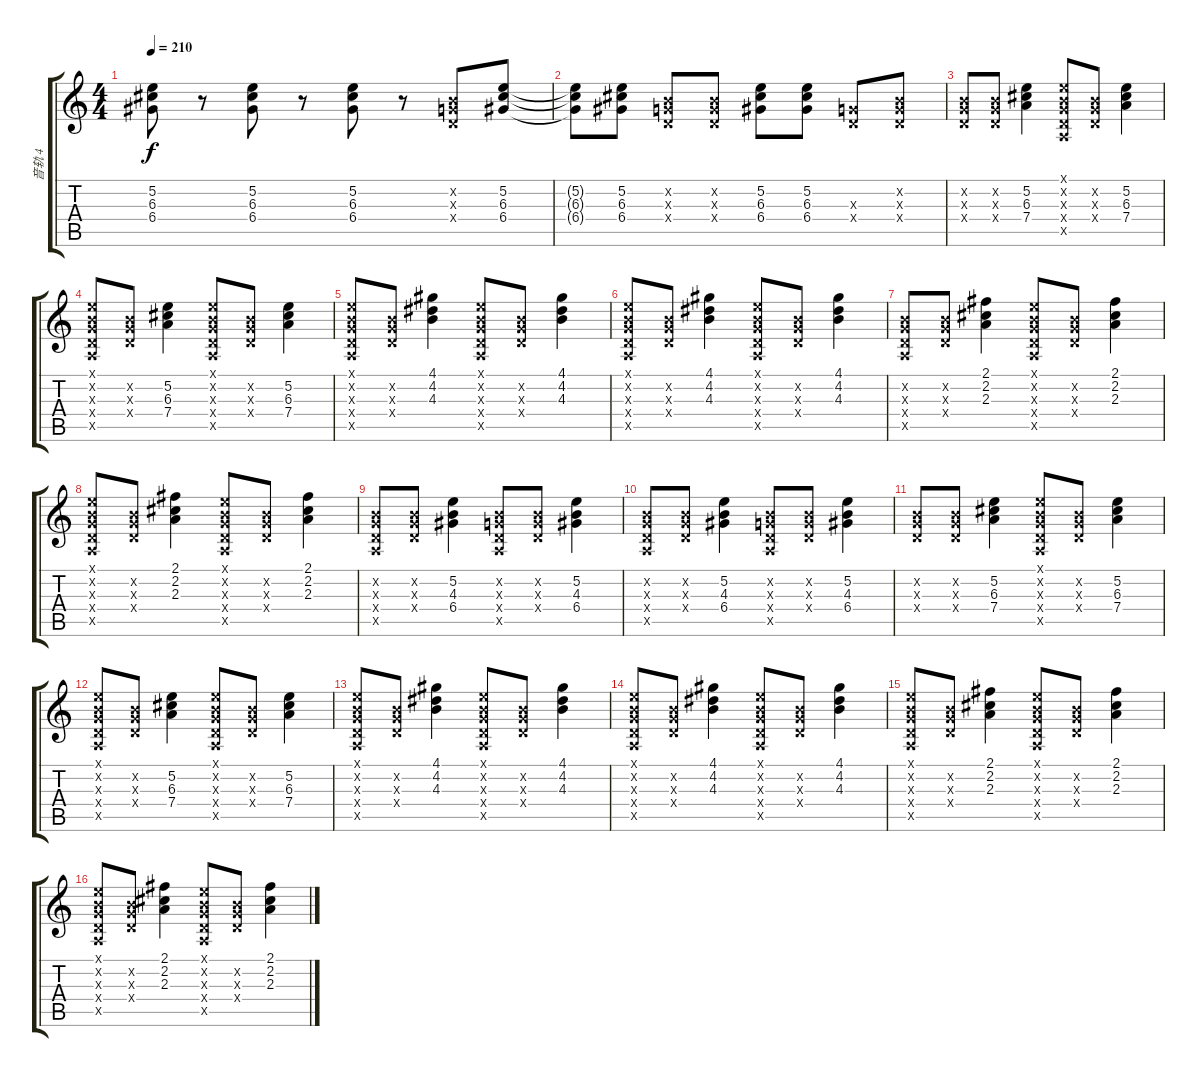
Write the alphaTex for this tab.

\track ("音轨 4" "音轨 4") {instrument overdrivenguitar}
\staff {score tabs}
\tuning (E4 B3 G3 D3 A2 E2) {hide}
\ts (4 4)
\tempo 210
\clef g2
\ks c
(5.2 6.3 6.4).8{dy f} r.8 (5.2 6.3 6.4).8 r.8 (5.2 6.3 6.4).8 r.8 (0.2{x} 0.3{x} 0.4{x}).8 (5.2 6.3 6.4).8 |
(5.2{t} 6.3{t} 6.4{t}).8 (5.2 6.3 6.4).8 (0.2{x} 0.3{x} 0.4{x}).8 (0.2{x} 0.3{x} 0.4{x}).8 (5.2 6.3 6.4).8 (5.2 6.3 6.4).8 (0.3{x} 0.4{x}).8 (0.2{x} 0.3{x} 0.4{x}).8 |
(0.2{x} 0.3{x} 0.4{x}).8 (0.2{x} 0.3{x} 0.4{x}).8 (5.2 6.3 7.4).4 (0.1{x} 0.2{x} 0.3{x} 0.4{x} 0.5{x}).8 (0.2{x} 0.3{x} 0.4{x}).8 (5.2 6.3 7.4).4 |
(0.1{x} 0.2{x} 0.3{x} 0.4{x} 0.5{x}).8 (0.2{x} 0.3{x} 0.4{x}).8 (5.2 6.3 7.4).4 (0.1{x} 0.2{x} 0.3{x} 0.4{x} 0.5{x}).8 (0.2{x} 0.3{x} 0.4{x}).8 (5.2 6.3 7.4).4 |
(0.1{x} 0.2{x} 0.3{x} 0.4{x} 0.5{x}).8 (0.2{x} 0.3{x} 0.4{x}).8 (4.1 4.2 4.3).4 (0.1{x} 0.2{x} 0.3{x} 0.4{x} 0.5{x}).8 (0.2{x} 0.3{x} 0.4{x}).8 (4.1 4.2 4.3).4 |
(0.1{x} 0.2{x} 0.3{x} 0.4{x} 0.5{x}).8 (0.2{x} 0.3{x} 0.4{x}).8 (4.1 4.2 4.3).4 (0.1{x} 0.2{x} 0.3{x} 0.4{x} 0.5{x}).8 (0.2{x} 0.3{x} 0.4{x}).8 (4.1 4.2 4.3).4 |
(0.2{x} 0.3{x} 0.4{x} 0.5{x}).8 (0.2{x} 0.3{x} 0.4{x}).8 (2.1 2.2 2.3).4 (0.1{x} 0.2{x} 0.3{x} 0.4{x} 0.5{x}).8 (0.2{x} 0.3{x} 0.4{x}).8 (2.1 2.2 2.3).4 |
(0.1{x} 0.2{x} 0.3{x} 0.4{x} 0.5{x}).8 (0.2{x} 0.3{x} 0.4{x}).8 (2.1 2.2 2.3).4 (0.1{x} 0.2{x} 0.3{x} 0.4{x} 0.5{x}).8 (0.2{x} 0.3{x} 0.4{x}).8 (2.1 2.2 2.3).4 |
(0.2{x} 0.3{x} 0.4{x} 0.5{x}).8 (0.2{x} 0.3{x} 0.4{x}).8 (5.2 4.3 6.4).4 (0.2{x} 0.3{x} 0.4{x} 0.5{x}).8 (0.2{x} 0.3{x} 0.4{x}).8 (5.2 4.3 6.4).4 |
(0.2{x} 0.3{x} 0.4{x} 0.5{x}).8 (0.2{x} 0.3{x} 0.4{x}).8 (5.2 4.3 6.4).4 (0.2{x} 0.3{x} 0.4{x} 0.5{x}).8 (0.2{x} 0.3{x} 0.4{x}).8 (5.2 4.3 6.4).4 |
(0.2{x} 0.3{x} 0.4{x}).8 (0.2{x} 0.3{x} 0.4{x}).8 (5.2 6.3 7.4).4 (0.1{x} 0.2{x} 0.3{x} 0.4{x} 0.5{x}).8 (0.2{x} 0.3{x} 0.4{x}).8 (5.2 6.3 7.4).4 |
(0.1{x} 0.2{x} 0.3{x} 0.4{x} 0.5{x}).8 (0.2{x} 0.3{x} 0.4{x}).8 (5.2 6.3 7.4).4 (0.1{x} 0.2{x} 0.3{x} 0.4{x} 0.5{x}).8 (0.2{x} 0.3{x} 0.4{x}).8 (5.2 6.3 7.4).4 |
(0.1{x} 0.2{x} 0.3{x} 0.4{x} 0.5{x}).8 (0.2{x} 0.3{x} 0.4{x}).8 (4.1 4.2 4.3).4 (0.1{x} 0.2{x} 0.3{x} 0.4{x} 0.5{x}).8 (0.2{x} 0.3{x} 0.4{x}).8 (4.1 4.2 4.3).4 |
(0.1{x} 0.2{x} 0.3{x} 0.4{x} 0.5{x}).8 (0.2{x} 0.3{x} 0.4{x}).8 (4.1 4.2 4.3).4 (0.1{x} 0.2{x} 0.3{x} 0.4{x} 0.5{x}).8 (0.2{x} 0.3{x} 0.4{x}).8 (4.1 4.2 4.3).4 |
(0.1{x} 0.2{x} 0.3{x} 0.4{x} 0.5{x}).8 (0.2{x} 0.3{x} 0.4{x}).8 (2.1 2.2 2.3).4 (0.1{x} 0.2{x} 0.3{x} 0.4{x} 0.5{x}).8 (0.2{x} 0.3{x} 0.4{x}).8 (2.1 2.2 2.3).4 |
(0.1{x} 0.2{x} 0.3{x} 0.4{x} 0.5{x}).8 (0.2{x} 0.3{x} 0.4{x}).8 (2.1 2.2 2.3).4 (0.1{x} 0.2{x} 0.3{x} 0.4{x} 0.5{x}).8 (0.2{x} 0.3{x} 0.4{x}).8 (2.1 2.2 2.3).4
